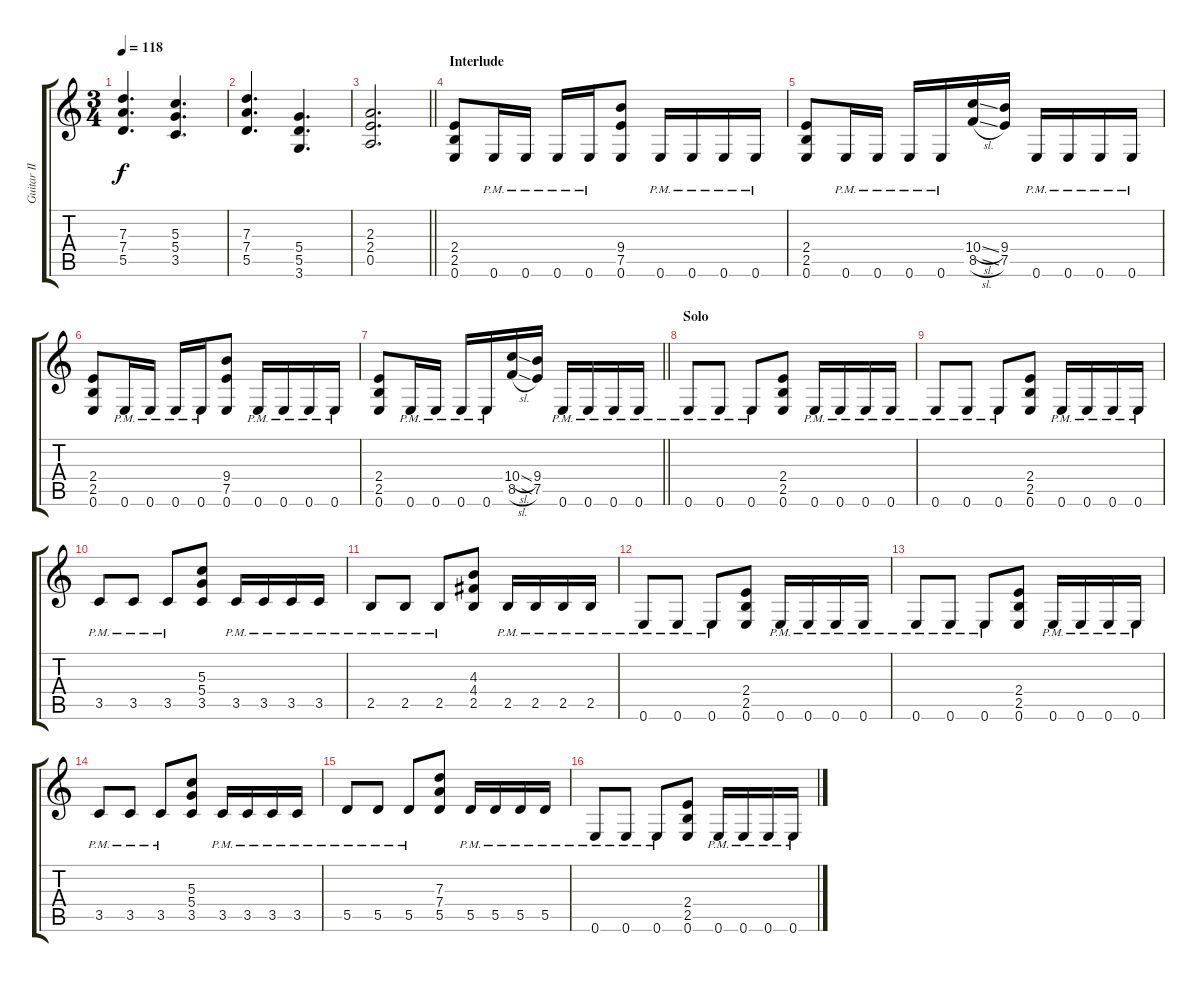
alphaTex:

\track ("Guitar II" "Guitar II") {instrument overdrivenguitar}
\staff {score tabs}
\tuning (E4 B3 G3 D3 A2 E2) {hide}
\ts (3 4)
\tempo 118
\clef g2
\ks c
(7.3 7.4 5.5).4{d dy f} (5.3 5.4 3.5).4{d} |
(7.3 7.4 5.5).4{d} (5.4 5.5 3.6).4{d} |
\barLineRight lightlight
(2.3 2.4 0.5).2{d} |
\section ("" "Interlude")
(2.4 2.5 0.6).8 0.6{pm}.16 0.6{pm}.16 0.6{pm}.16 0.6{pm}.16 (9.4 7.5 0.6).8 0.6{pm}.16 0.6{pm}.16 0.6{pm}.16 0.6{pm}.16 |
(2.4 2.5 0.6).8 0.6{pm}.16 0.6{pm}.16 0.6{pm}.16 0.6{pm}.16 (10.4{sl} 8.5{sl}).16 (9.4 7.5).16 0.6{pm}.16 0.6{pm}.16 0.6{pm}.16 0.6{pm}.16 |
(2.4 2.5 0.6).8 0.6{pm}.16 0.6{pm}.16 0.6{pm}.16 0.6{pm}.16 (9.4 7.5 0.6).8 0.6{pm}.16 0.6{pm}.16 0.6{pm}.16 0.6{pm}.16 |
\barLineRight lightlight
(2.4 2.5 0.6).8 0.6{pm}.16 0.6{pm}.16 0.6{pm}.16 0.6{pm}.16 (10.4{sl} 8.5{sl}).16 (9.4 7.5).16 0.6{pm}.16 0.6{pm}.16 0.6{pm}.16 0.6{pm}.16 |
\section ("" "Solo")
0.6{pm}.8 0.6{pm}.8 0.6{pm}.8 (2.4 2.5 0.6).8 0.6{pm}.16 0.6{pm}.16 0.6{pm}.16 0.6{pm}.16 |
0.6{pm}.8 0.6{pm}.8 0.6{pm}.8 (2.4 2.5 0.6).8 0.6{pm}.16 0.6{pm}.16 0.6{pm}.16 0.6{pm}.16 |
3.5{pm}.8 3.5{pm}.8 3.5{pm}.8 (5.3 5.4 3.5).8 3.5{pm}.16 3.5{pm}.16 3.5{pm}.16 3.5{pm}.16 |
2.5{pm}.8 2.5{pm}.8 2.5{pm}.8 (4.3 4.4 2.5).8 2.5{pm}.16 2.5{pm}.16 2.5{pm}.16 2.5{pm}.16 |
0.6{pm}.8 0.6{pm}.8 0.6{pm}.8 (2.4 2.5 0.6).8 0.6{pm}.16 0.6{pm}.16 0.6{pm}.16 0.6{pm}.16 |
0.6{pm}.8 0.6{pm}.8 0.6{pm}.8 (2.4 2.5 0.6).8 0.6{pm}.16 0.6{pm}.16 0.6{pm}.16 0.6{pm}.16 |
3.5{pm}.8 3.5{pm}.8 3.5{pm}.8 (5.3 5.4 3.5).8 3.5{pm}.16 3.5{pm}.16 3.5{pm}.16 3.5{pm}.16 |
5.5{pm}.8 5.5{pm}.8 5.5{pm}.8 (7.3 7.4 5.5).8 5.5{pm}.16 5.5{pm}.16 5.5{pm}.16 5.5{pm}.16 |
0.6{pm}.8 0.6{pm}.8 0.6{pm}.8 (2.4 2.5 0.6).8 0.6{pm}.16 0.6{pm}.16 0.6{pm}.16 0.6{pm}.16
